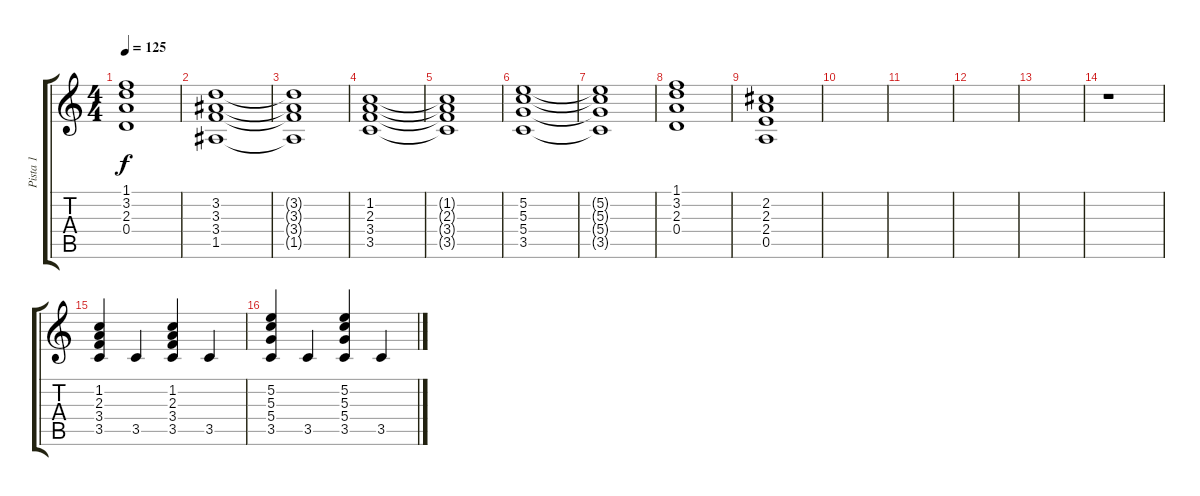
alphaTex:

\track ("Pista 1" "Pista 1") {instrument acousticguitarsteel}
\staff {score tabs}
\tuning (E4 B3 G3 D3 A2 D2) {hide}
\ts (4 4)
\tempo 125
\clef g2
\ks c
(1.1{t} 3.2{t} 2.3{t} 0.4{t}).1{dy f} |
(3.2 3.3 3.4 1.5).1 |
(3.2{t} 3.3{t} 3.4{t} 1.5{t}).1 |
(1.2 2.3 3.4 3.5).1 |
(1.2{t} 2.3{t} 3.4{t} 3.5{t}).1 |
(5.2 5.3 5.4 3.5).1 |
(5.2{t} 5.3{t} 5.4{t} 3.5{t}).1 |
(1.1 3.2 2.3 0.4).1 |
(2.2 2.3 2.4 0.5).1 |
|
|
|
|
r.1 |
(1.2 2.3 3.4 3.5).4 3.5.4 (1.2 2.3 3.4 3.5).4 3.5.4 |
(5.2 5.3 5.4 3.5).4 3.5.4 (5.2 5.3 5.4 3.5).4 3.5.4
